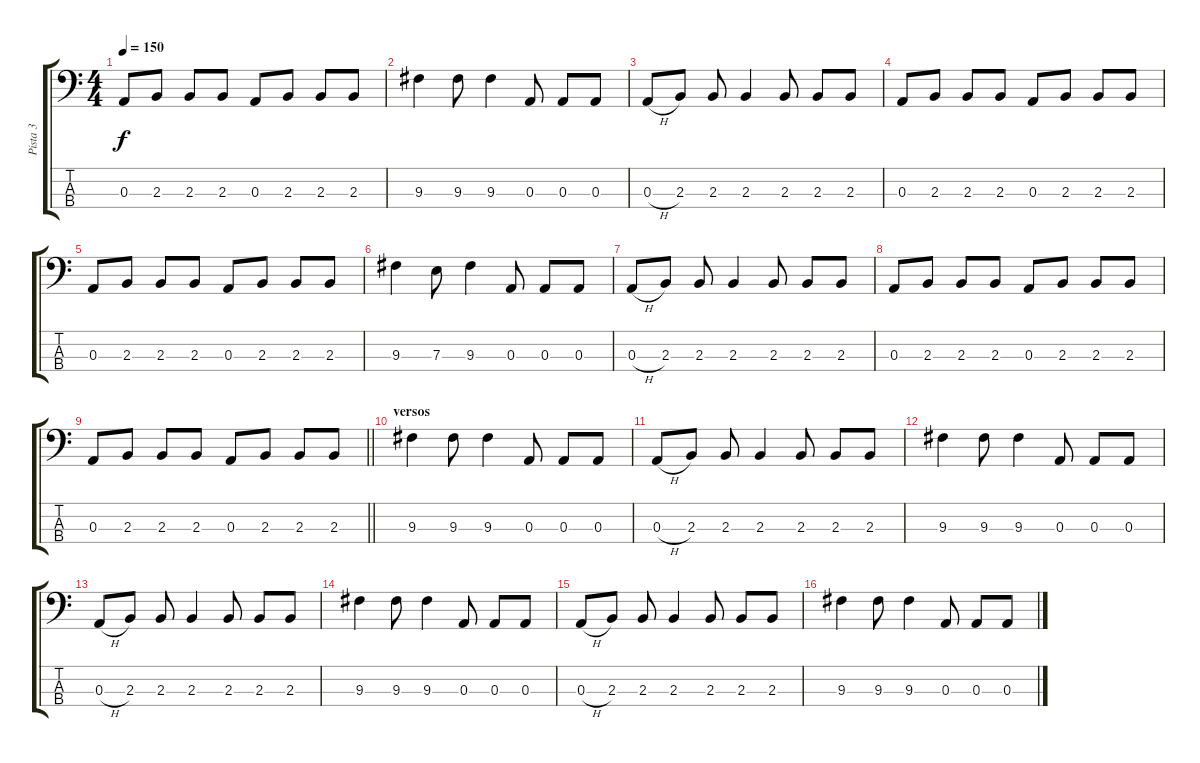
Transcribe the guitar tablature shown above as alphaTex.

\track ("Pista 3" "Pista 3") {instrument electricbassfinger}
\staff {score tabs}
\tuning (G2 D2 A1 E1) {hide}
\ts (4 4)
\tempo 150
\clef f4
\ks c
0.3.8{dy f} 2.3.8 2.3.8 2.3.8 0.3.8 2.3.8 2.3.8 2.3.8 |
9.3.4 9.3.8 9.3.4 0.3.8 0.3.8 0.3.8 |
0.3{h}.8 2.3.8 2.3.8 2.3.4 2.3.8 2.3.8 2.3.8 |
0.3.8 2.3.8 2.3.8 2.3.8 0.3.8 2.3.8 2.3.8 2.3.8 |
0.3.8 2.3.8 2.3.8 2.3.8 0.3.8 2.3.8 2.3.8 2.3.8 |
9.3.4 7.3.8 9.3.4 0.3.8 0.3.8 0.3.8 |
0.3{h}.8 2.3.8 2.3.8 2.3.4 2.3.8 2.3.8 2.3.8 |
0.3.8 2.3.8 2.3.8 2.3.8 0.3.8 2.3.8 2.3.8 2.3.8 |
\barLineRight lightlight
0.3.8 2.3.8 2.3.8 2.3.8 0.3.8 2.3.8 2.3.8 2.3.8 |
\section ("" "versos")
9.3.4 9.3.8 9.3.4 0.3.8 0.3.8 0.3.8 |
0.3{h}.8 2.3.8 2.3.8 2.3.4 2.3.8 2.3.8 2.3.8 |
9.3.4 9.3.8 9.3.4 0.3.8 0.3.8 0.3.8 |
0.3{h}.8 2.3.8 2.3.8 2.3.4 2.3.8 2.3.8 2.3.8 |
9.3.4 9.3.8 9.3.4 0.3.8 0.3.8 0.3.8 |
0.3{h}.8 2.3.8 2.3.8 2.3.4 2.3.8 2.3.8 2.3.8 |
9.3.4 9.3.8 9.3.4 0.3.8 0.3.8 0.3.8
